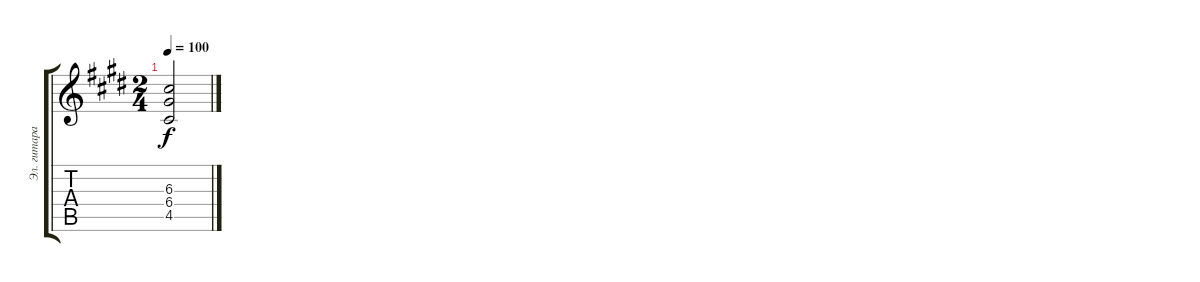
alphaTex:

\track ("Эл. гитара" "Эл. гитара") {instrument distortionguitar}
\staff {score tabs}
\tuning (E4 B3 G3 D3 A2 E2) {hide}
\ts (2 4)
\tempo 100
\clef g2
\ks c#minor
(6.3{t} 6.4{t} 4.5{t}).2{dy f}
